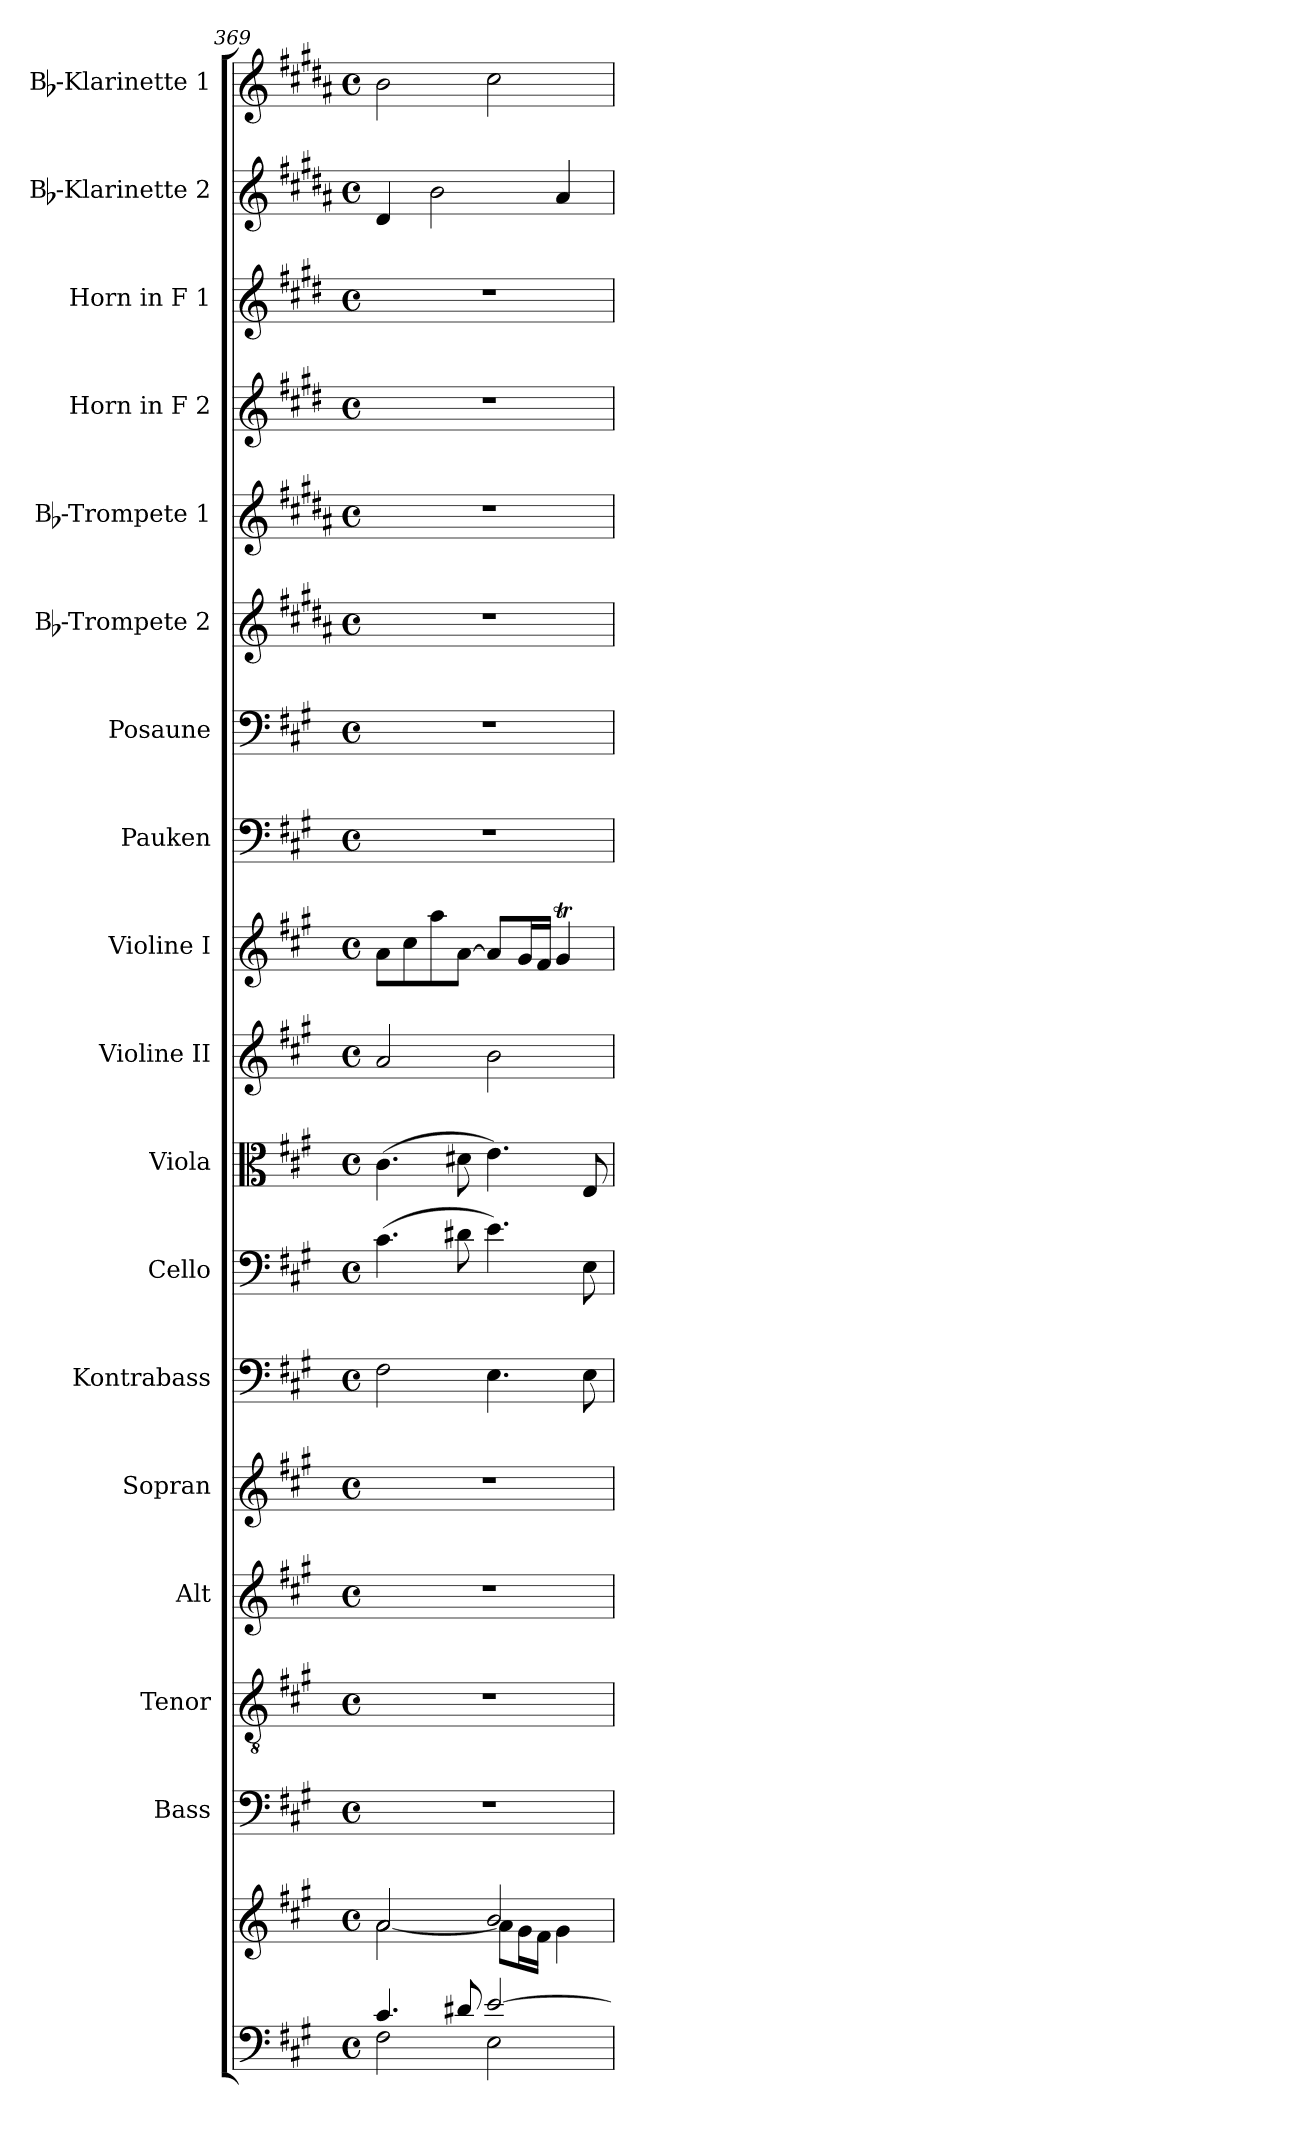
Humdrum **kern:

**kern	**kern	**kern	**kern	**kern	**kern	**kern	**kern	**kern	**kern	**kern	**kern	**kern	**kern	**kern	**kern	**kern	**kern	**kern
*part18	*part18	*part17	*part16	*part15	*part14	*part13	*part12	*part11	*part10	*part9	*part8	*part7	*part6	*part5	*part4	*part3	*part2	*part1
*staff19	*staff18	*staff17	*staff16	*staff15	*staff14	*staff13	*staff12	*staff11	*staff10	*staff9	*staff8	*staff7	*staff6	*staff5	*staff4	*staff3	*staff2	*staff1
*	*	*I"Bass	*I"Tenor	*I"Alt	*I"Sopran	*I"Kontrabass	*I"Cello	*I"Viola	*I"Violine II	*I"Violine I	*I"Pauken	*I"Posaune	*I"Bb-Trompete 2	*I"Bb-Trompete 1	*I"Horn in F 2	*I"Horn in F 1	*I"Bb-Klarinette 2	*I"Bb-Klarinette 1
*	*	*I'B.	*I'T.	*I'A.	*I'S.	*I'Kb.	*	*I'Vla.	*I'Vl. II	*I'Vl. I	*I'Pk.	*I'Pos.	*I'Bb Trp. 2	*I'Bb Trp. 1	*	*	*I'Bb Kl. 2	*I'Bb Kl. 1
*clefF4	*clefG2	*clefF4	*clefGv2	*clefG2	*clefG2	*clefF4	*clefF4	*clefC3	*clefG2	*clefG2	*clefF4	*clefF4	*clefG2	*clefG2	*clefG2	*clefG2	*clefG2	*clefG2
*	*	*	*	*	*	*ITrd7c12	*	*	*	*	*	*	*ITrd1c2	*ITrd1c2	*ITrd4c7	*ITrd4c7	*ITrd1c2	*ITrd1c2
*k[f#c#g#]	*k[f#c#g#]	*k[f#c#g#]	*k[f#c#g#]	*k[f#c#g#]	*k[f#c#g#]	*k[f#c#g#]	*k[f#c#g#]	*k[f#c#g#]	*k[f#c#g#]	*k[f#c#g#]	*k[f#c#g#]	*k[f#c#g#]	*k[f#c#g#]	*k[f#c#g#]	*k[f#c#g#]	*k[f#c#g#]	*k[f#c#g#]	*k[f#c#g#]
*A:	*A:	*A:	*A:	*A:	*A:	*A:	*A:	*A:	*A:	*A:	*A:	*A:	*A:	*A:	*A:	*A:	*A:	*A:
*M4/4	*M4/4	*M4/4	*M4/4	*M4/4	*M4/4	*M4/4	*M4/4	*M4/4	*M4/4	*M4/4	*M4/4	*M4/4	*M4/4	*M4/4	*M4/4	*M4/4	*M4/4	*M4/4
*met(c)	*met(c)	*met(c)	*met(c)	*met(c)	*met(c)	*met(c)	*met(c)	*met(c)	*met(c)	*met(c)	*met(c)	*met(c)	*met(c)	*met(c)	*met(c)	*met(c)	*met(c)	*met(c)
=369	=369	=369	=369	=369	=369	=369	=369	=369	=369	=369	=369	=369	=369	=369	=369	=369	=369	=369
*^	*^	*	*	*	*	*	*	*	*	*	*	*	*	*	*	*	*	*
4.c#/	2F#\	2a/	[<2a\	1r	1r	1r	1r	2FF#\	(>4.c#\	(>4.c#\	2a/	8a\L	1r	1r	1r	1r	1r	1r	4c#/	2a\
.	.	.	.	.	.	.	.	.	.	.	.	8cc#\	.	.	.	.	.	.	.	.
.	.	.	.	.	.	.	.	.	.	.	.	8aa\	.	.	.	.	.	.	2a\	.
8d#X/	.	.	.	.	.	.	.	.	8d#X\	8d#X\	.	[8a\J	.	.	.	.	.	.	.	.
[>2e/	2E\	2b/	8a\L]	.	.	.	.	4.EE\	4.e\)	4.e\)	2b\	8a/L]	.	.	.	.	.	.	.	2b\
.	.	.	16g#\L	.	.	.	.	.	.	.	.	16g#/L	.	.	.	.	.	.	.	.
.	.	.	16f#\JJ	.	.	.	.	.	.	.	.	16f#/JJ	.	.	.	.	.	.	.	.
.	.	.	4g#\	.	.	.	.	.	.	.	.	4g#t/	.	.	.	.	.	.	4g#/	.
.	.	.	.	.	.	.	.	8EE\	8E\	8E/	.	.	.	.	.	.	.	.	.	.
*v	*v	*	*	*	*	*	*	*	*	*	*	*	*	*	*	*	*	*	*	*
*	*v	*v	*	*	*	*	*	*	*	*	*	*	*	*	*	*	*	*	*
=	=	=	=	=	=	=	=	=	=	=	=	=	=	=	=	=	=	=
*-	*-	*-	*-	*-	*-	*-	*-	*-	*-	*-	*-	*-	*-	*-	*-	*-	*-	*-
